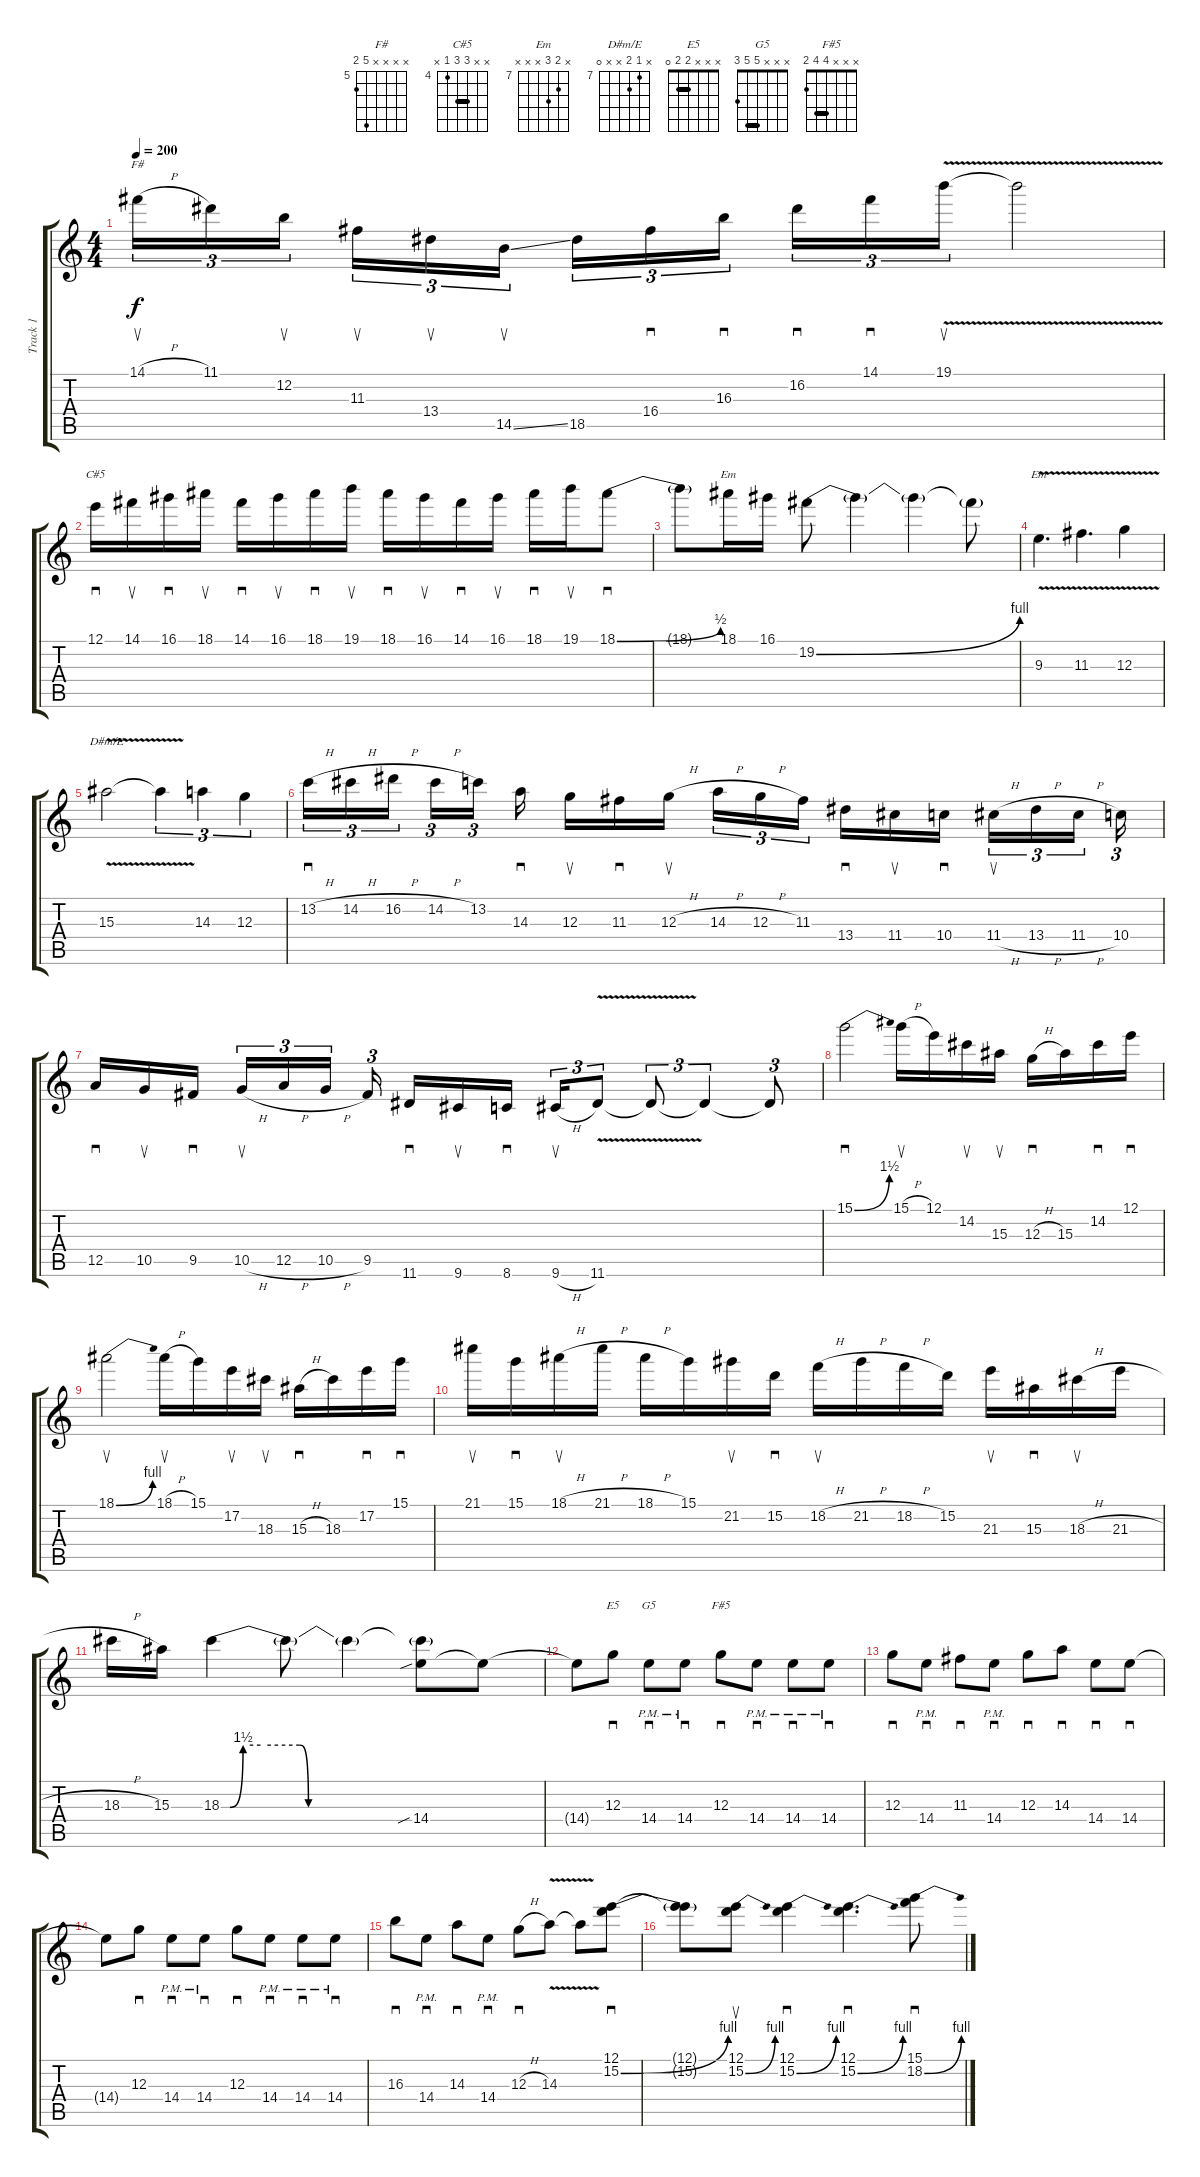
\track ("Track 1" "Track 1") {instrument acousticguitarsteel}
\staff {score tabs}
\tuning (E4 B3 G3 D3 A2 E2) {hide}
\chord ("F#" x x x x 9 6) {firstfret 5}
\chord ("C#5" x x 6 6 4 x) {firstfret 4 barre 6}
\chord ("Em" 0 0 0 2 2 0)
\chord ("Em" x 8 9 x x x) {firstfret 7}
\chord ("D#m/E" x 7 8 x x 0) {firstfret 7}
\chord ("E5" x x x 2 2 0) {barre 2}
\chord ("G5" x x x 5 5 3) {barre 5}
\chord ("F#5" x x x 4 4 2) {barre 4}
\ts (4 4)
\tempo 200
\clef g2
\ks c
14.1{h}.16{su tu (3 2) ch "F#" dy f} 11.1.16{tu (3 2)} 12.2.16{su tu (3 2) beam splitsecondary} 11.3.16{su tu (3 2)} 13.4.16{su tu (3 2)} 14.5{ss}.16{su tu (3 2)} 18.5.16{tu (3 2)} 16.4.16{sd tu (3 2)} 16.3.16{sd tu (3 2) beam splitsecondary} 16.2.16{sd tu (3 2)} 14.1.16{sd tu (3 2)} 19.1{v}.16{su tu (3 2)} 19.1{t}.2 |
12.1.16{sd ch "C#5"} 14.1.16{su} 16.1.16{sd} 18.1.16{su} 14.1.16{sd} 16.1.16{su} 18.1.16{sd} 19.1.16{su} 18.1.16{sd} 16.1.16{su} 14.1.16{sd} 16.1.16{su} 18.1.16{sd} 19.1.16{su} 18.1{be (bend 0 0 60 2)}.8{sd} |
18.1{t}.8 18.1.16{ch "Em"} 16.1.16 19.2{be (bend 0 0 60 4)}.8 19.2{t}.4 19.2{t}.4 19.2{t}.8 |
9.3{v}.4{d ch "Em"} 11.3{v}.4{d} 12.3{v}.4 |
15.3{v}.2{ch "D#m/E"} 15.3{t}.4{tu (3 2)} 14.3.4{tu (3 2)} 12.3.4{tu (3 2)} |
13.2{h}.16{sd tu (3 2)} 14.2{h}.16{tu (3 2)} 16.2{h}.16{tu (3 2) beam splitsecondary} 14.2{h}.16{tu (3 2)} 13.2.16{tu (3 2) beam splitsecondary} 14.3.16{sd} 12.3.16{su} 11.3.16{sd} 12.3{h}.16{su beam splitsecondary} 14.3{h}.16{tu (3 2)} 12.3{h}.16{tu (3 2)} 11.3.16{tu (3 2) beam splitsecondary} 13.4.16{sd} 11.4.16{su} 10.4.16{sd} 11.4{h}.16{su tu (3 2)} 13.4{h}.16{tu (3 2)} 11.4{h}.16{tu (3 2) beam splitsecondary} 10.4.16{tu (3 2)} |
12.5.16{sd} 10.5.16{su} 9.5.16{sd beam splitsecondary} 10.5{h}.16{su tu (3 2)} 12.5{h}.16{tu (3 2)} 10.5{h}.16{tu (3 2) beam splitsecondary} 9.5.16{tu (3 2) beam splitsecondary} 11.6.16{sd} 9.6.16{su} 8.6.16{sd} 9.6{h}.16{su tu (3 2)} 11.6{v}.8{tu (3 2)} 11.6{t}.8{tu (3 2)} 11.6{t}.4{tu (3 2)} 11.6{t}.8{tu (3 2)} |
15.1{be (bend 0 0 60 6)}.2{sd} 15.1{h}.16{su} 12.1.16 14.2.16{su} 15.3.16{su} 12.3{h}.16{sd} 15.3.16 14.2.16{sd} 12.1.16{sd} |
18.1{be (bend 0 0 60 4)}.2{su} 18.1{h}.16{su} 15.1.16 17.2.16{su} 18.3.16{su} 15.3{h}.16{sd} 18.3.16 17.2.16{sd} 15.1.16{sd} |
21.1.16{su} 15.1.16{sd} 18.1{h}.16{su} 21.1{h}.16 18.1{h}.16 15.1.16 21.2.16{su} 15.2.16{sd} 18.2{h}.16{su} 21.2{h}.16 18.2{h}.16 15.2.16 21.3.16{su} 15.3.16{sd} 18.3{h}.16{su} 21.3{h}.16 |
18.3{h}.16 15.3.16 18.3{be (custom 0 0 2 0 5 6 9 6 18 6 20 0 30 0 50 0 60 0)}.4 18.3{t}.8 18.3{t}.4 (18.3{t} 14.4{sib}).8 14.4{t}.8 |
14.4{t}.8 12.3.8{sd ch "E5"} 14.4{pm}.8{sd ch "G5"} 14.4{pm}.8{sd} 12.3.8{sd ch "F#5"} 14.4{pm}.8{sd} 14.4{pm}.8{sd} 14.4{pm}.8{sd} |
12.3.8{sd} 14.4{pm}.8{sd} 11.3.8{sd} 14.4{pm}.8{sd} 12.3.8{sd} 14.3.8{sd} 14.4.8{sd} 14.4.8{sd} |
14.4{t}.8 12.3.8{sd} 14.4{pm}.8{sd} 14.4{pm}.8{sd} 12.3.8{sd} 14.4{pm}.8{sd} 14.4{pm}.8{sd} 14.4{pm}.8{sd} |
16.3.8{sd} 14.4{pm}.8{sd} 14.3.8{sd} 14.4{pm}.8{sd} 12.3{h}.8{sd} 14.3{v}.8 14.3{t}.8 (12.1 15.2{be (bend 0 0 60 4)}).8{sd} |
(12.1{t} 15.2{t}).8 (12.1 15.2{be (bend 0 0 60 4)}).8{su} (12.1 15.2{be (bend 0 0 60 4)}).4{sd} (12.1 15.2{be (bend 0 0 60 4)}).4{d sd} (15.1 18.2{be (bend 0 0 60 4)}).8{sd}
